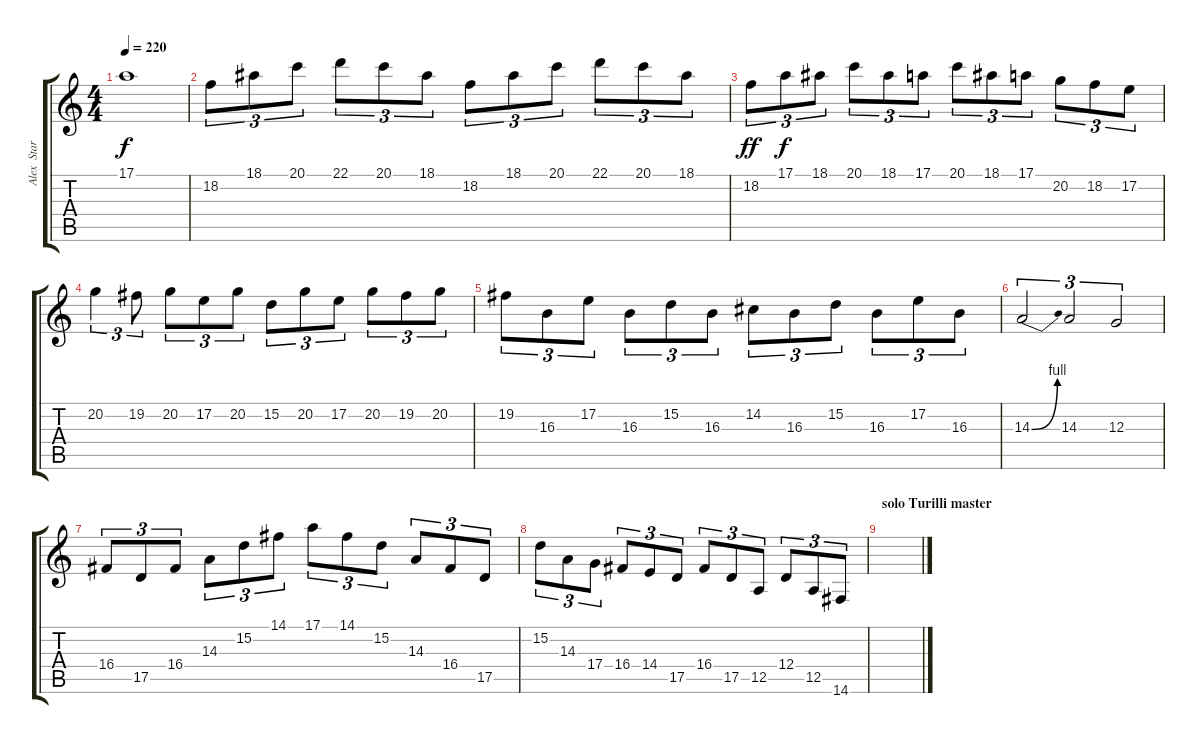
\track ("Alex  Staropoli " "Alex  Star") {instrument stringensemble1}
\staff {score tabs}
\tuning (E4 B3 G3 D3 A2 E2) {hide}
\ts (4 4)
\tempo 220
\clef g2
\ks c
17.1.1{dy f} |
18.2.8{tu (3 2)} 18.1.8{tu (3 2)} 20.1.8{tu (3 2)} 22.1.8{tu (3 2)} 20.1.8{tu (3 2)} 18.1.8{tu (3 2)} 18.2.8{tu (3 2)} 18.1.8{tu (3 2)} 20.1.8{tu (3 2)} 22.1.8{tu (3 2)} 20.1.8{tu (3 2)} 18.1.8{tu (3 2)} |
18.2.8{tu (3 2) dy ff} 17.1.8{tu (3 2) dy f} 18.1.8{tu (3 2)} 20.1.8{tu (3 2)} 18.1.8{tu (3 2)} 17.1.8{tu (3 2)} 20.1.8{tu (3 2)} 18.1.8{tu (3 2)} 17.1.8{tu (3 2)} 20.2.8{tu (3 2)} 18.2.8{tu (3 2)} 17.2.8{tu (3 2)} |
20.2.4{tu (3 2)} 19.2.8{tu (3 2)} 20.2.8{tu (3 2)} 17.2.8{tu (3 2)} 20.2.8{tu (3 2)} 15.2.8{tu (3 2)} 20.2.8{tu (3 2)} 17.2.8{tu (3 2)} 20.2.8{tu (3 2)} 19.2.8{tu (3 2)} 20.2.8{tu (3 2)} |
19.2.8{tu (3 2)} 16.3.8{tu (3 2)} 17.2.8{tu (3 2)} 16.3.8{tu (3 2)} 15.2.8{tu (3 2)} 16.3.8{tu (3 2)} 14.2.8{tu (3 2)} 16.3.8{tu (3 2)} 15.2.8{tu (3 2)} 16.3.8{tu (3 2)} 17.2.8{tu (3 2)} 16.3.8{tu (3 2)} |
14.3{be (bend 0 0 60 4)}.2{tu (3 2)} 14.3.2{tu (3 2)} 12.3.2{tu (3 2)} |
16.4.8{tu (3 2)} 17.5.8{tu (3 2)} 16.4.8{tu (3 2)} 14.3.8{tu (3 2)} 15.2.8{tu (3 2)} 14.1.8{tu (3 2)} 17.1.8{tu (3 2)} 14.1.8{tu (3 2)} 15.2.8{tu (3 2)} 14.3.8{tu (3 2)} 16.4.8{tu (3 2)} 17.5.8{tu (3 2)} |
15.2.8{tu (3 2)} 14.3.8{tu (3 2)} 17.4.8{tu (3 2)} 16.4.8{tu (3 2)} 14.4.8{tu (3 2)} 17.5.8{tu (3 2)} 16.4.8{tu (3 2)} 17.5.8{tu (3 2)} 12.5.8{tu (3 2)} 12.4.8{tu (3 2)} 12.5.8{tu (3 2)} 14.6.8{tu (3 2)} |
\section ("" "solo Turilli master")
